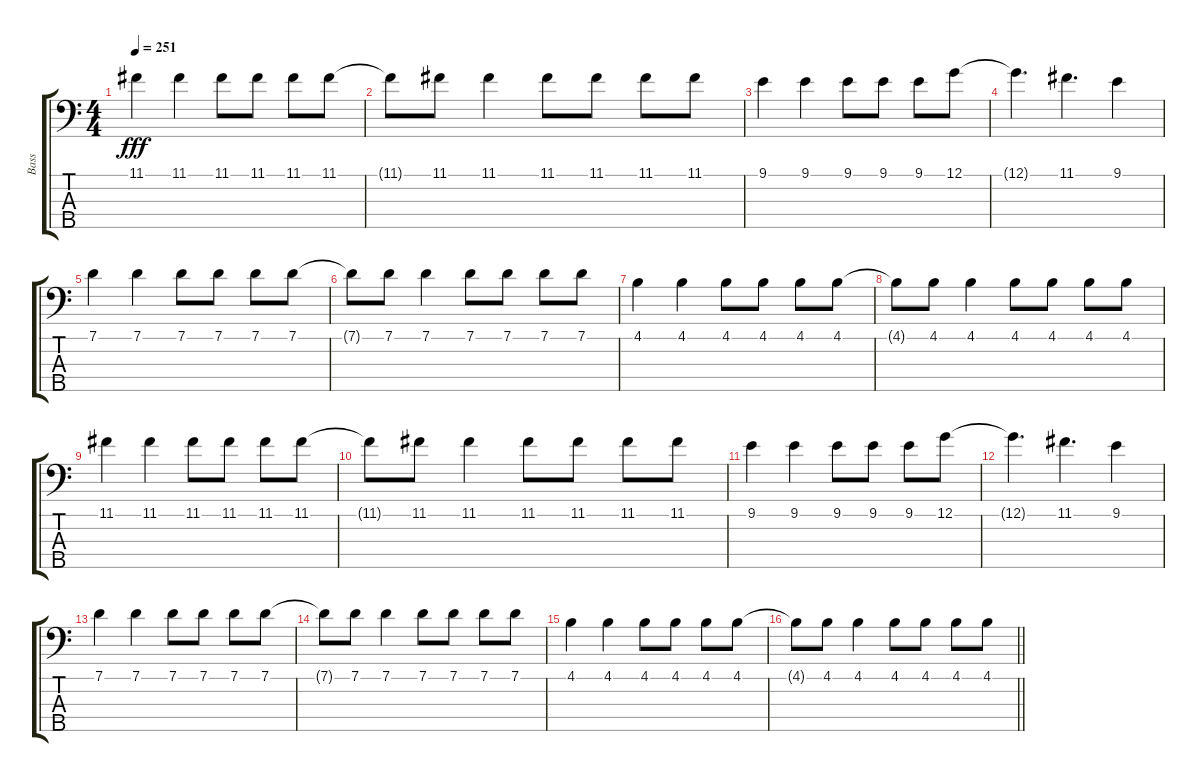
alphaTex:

\track ("Bass" "Bass") {instrument electricbasspick}
\staff {score tabs}
\tuning (G2 D2 A1 E1 B0) {hide}
\ts (4 4)
\tempo 251
\clef f4
\ks c
11.1.4{dy fff} 11.1.4 11.1.8 11.1.8 11.1.8 11.1.8 |
11.1{t}.8 11.1.8 11.1.4 11.1.8 11.1.8 11.1.8 11.1.8 |
9.1.4 9.1.4 9.1.8 9.1.8 9.1.8 12.1.8 |
12.1{t}.4{d} 11.1.4{d} 9.1.4 |
7.1.4 7.1.4 7.1.8 7.1.8 7.1.8 7.1.8 |
7.1{t}.8 7.1.8 7.1.4 7.1.8 7.1.8 7.1.8 7.1.8 |
4.1.4 4.1.4 4.1.8 4.1.8 4.1.8 4.1.8 |
4.1{t}.8 4.1.8 4.1.4 4.1.8 4.1.8 4.1.8 4.1.8 |
11.1.4 11.1.4 11.1.8 11.1.8 11.1.8 11.1.8 |
11.1{t}.8 11.1.8 11.1.4 11.1.8 11.1.8 11.1.8 11.1.8 |
9.1.4 9.1.4 9.1.8 9.1.8 9.1.8 12.1.8 |
12.1{t}.4{d} 11.1.4{d} 9.1.4 |
7.1.4 7.1.4 7.1.8 7.1.8 7.1.8 7.1.8 |
7.1{t}.8 7.1.8 7.1.4 7.1.8 7.1.8 7.1.8 7.1.8 |
4.1.4 4.1.4 4.1.8 4.1.8 4.1.8 4.1.8 |
\barLineRight lightlight
4.1{t}.8 4.1.8 4.1.4 4.1.8 4.1.8 4.1.8 4.1.8
